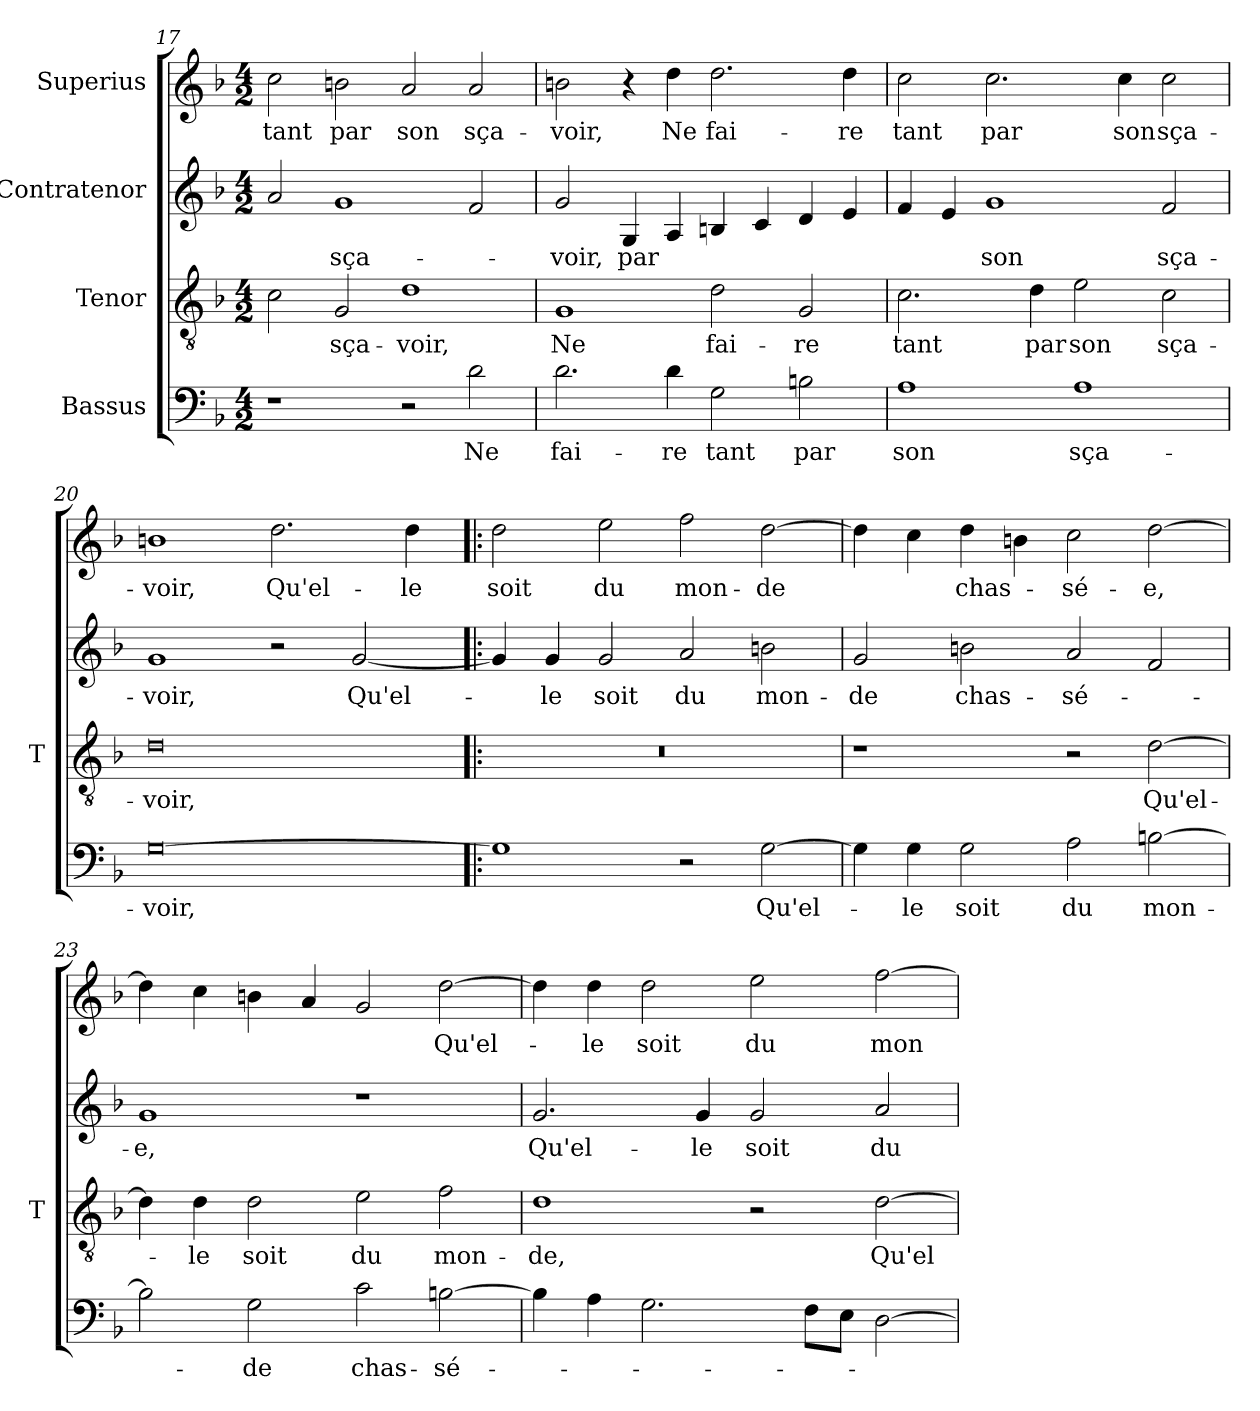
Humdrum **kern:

**kern	**text	**kern	**text	**kern	**text	**kern	**text
*part4	*part4	*part3	*part3	*part2	*part2	*part1	*part1
*staff4	*staff4	*staff3	*staff3	*staff2	*staff2	*staff1	*staff1
*I"Bassus	*	*I"Tenor	*	*I"Contratenor	*	*I"Superius	*
*	*	*I'T	*	*	*	*	*
*clefF4	*	*clefGv2	*	*clefG2	*	*clefG2	*
*k[b-]	*	*k[b-]	*	*k[b-]	*	*k[b-]	*
*M4/2	*	*M4/2	*	*M4/2	*	*M4/2	*
=17	=17	=17	=17	=17	=17	=17	=17
1r	.	2c	.	2a	.	2cc	-tant
.	.	2G	sça-	1g	sça-	2bn	-par
2r	.	1d	-voir,	.	.	2a	-son
2d	-Ne	.	.	2f	.	2a	sça-
=18	=18	=18	=18	=18	=18	=18	=18
2.d	fai-	1G	-Ne	2g	-voir,	2bn	-voir,
.	.	.	.	4G	-par	4r	.
4d	-re	.	.	4A	.	4dd	-Ne
2G	-tant	2d	fai-	4Bn	.	2.dd	fai-
.	.	.	.	4c	.	.	.
2Bn	-par	2G	-re	4d	.	.	.
.	.	.	.	4e	.	4dd	-re
=19	=19	=19	=19	=19	=19	=19	=19
1A	-son	2.c	-tant	4f	.	2cc	-tant
.	.	.	.	4e	.	.	.
.	.	.	.	1g	-son	2.cc	-par
.	.	4d	-par	.	.	.	.
1A	sça-	2e	-son	.	.	.	.
.	.	.	.	.	.	4cc	-son
.	.	2c	sça-	2f	sça-	2cc	sça-
=20	=20	=20	=20	=20	=20	=20	=20
[0G	-voir,	0d	-voir,	1g	-voir,	1bn	-voir,
.	.	.	.	2r	.	2.dd	Qu'el-
.	.	.	.	[2g	Qu'el-	.	.
.	.	.	.	.	.	4dd	-le
=21!|:	=21!|:	=21!|:	=21!|:	=21!|:	=21!|:	=21!|:	=21!|:
1G]	.	0r	.	4g]	.	2dd	-soit
.	.	.	.	4g	-le	.	.
.	.	.	.	2g	-soit	2ee	-du
2r	.	.	.	2a	-du	2ff	mon-
[2G	Qu'el-	.	.	2bn	mon-	[2dd	-de
=22	=22	=22	=22	=22	=22	=22	=22
4G]	.	1r	.	2g	-de	4dd]	.
4G	-le	.	.	.	.	4cc	.
2G	-soit	.	.	2bn	chas-	4dd	chas-
.	.	.	.	.	.	4bn	.
2A	-du	2r	.	2a	sé-	2cc	sé-
[2Bn	mon-	[2d	Qu'el-	2f	.	[2dd	-e,
=23	=23	=23	=23	=23	=23	=23	=23
2B]	.	4d]	.	1g	-e,	4dd]	.
.	.	4d	-le	.	.	4cc	.
2G	-de	2d	-soit	.	.	4bn	.
.	.	.	.	.	.	4a	.
2c	chas-	2e	-du	1r	.	2g	.
[2Bn	sé-	2f	mon-	.	.	[2dd	Qu'el-
=24	=24	=24	=24	=24	=24	=24	=24
4B]	.	1d	-de,	2.g	Qu'el-	4dd]	.
4A	.	.	.	.	.	4dd	-le
2.G	.	.	.	.	.	2dd	-soit
.	.	.	.	4g	-le	.	.
.	.	2r	.	2g	-soit	2ee	-du
8FL	.	.	.	.	.	.	.
8EJ	.	.	.	.	.	.	.
[2D	.	[2d	Qu'el-	2a	-du	[2ff	mon-
=	=	=	=	=	=	=	=
*-	*-	*-	*-	*-	*-	*-	*-
